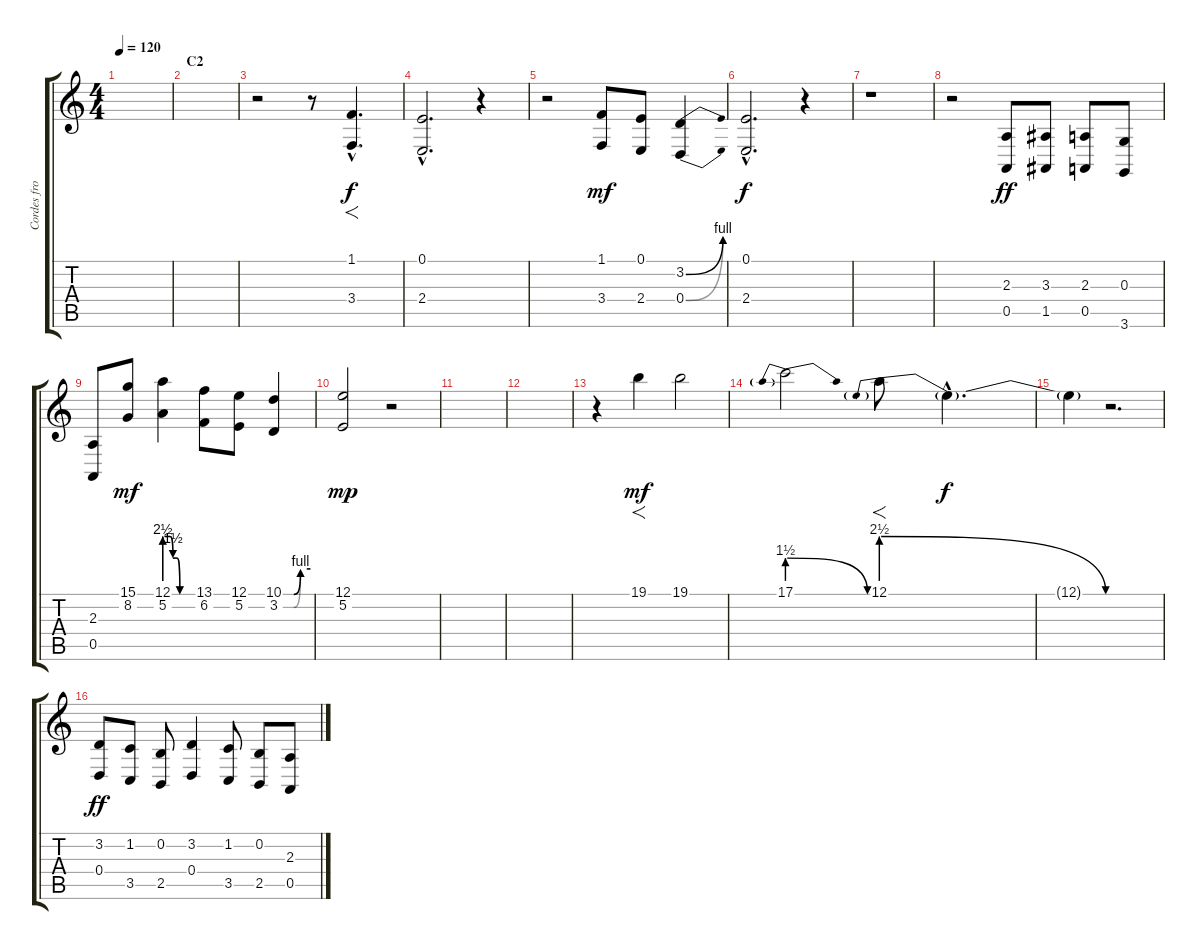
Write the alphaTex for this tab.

\track ("Cordes frottées" "Cordes fro") {instrument stringensemble1}
\staff {score tabs}
\tuning (E4 B3 G3 D3 A2 E2) {hide}
\ts (4 4)
\tempo 120
\clef g2
\ks c
|
\section ("" "C2")
|
r.2 r.8 (1.1{hac} 3.4{hac}).4{f d} |
(0.1{hac} 2.4{hac}).2{d dy f} r.4 |
r.2 (1.1 3.4).8{dy mf} (0.1 2.4).8 (3.2{be (bend 0 0 60 4)} 0.4{be (bend 0 0 60 4)}).4 |
(0.1{hac} 2.4{hac}).2{d dy f} r.4 |
r.1 |
r.2 (2.3 0.5).8{dy ff} (3.3 1.5).8 (2.3 0.5).8 (0.3 3.6).8 |
(2.3 0.5).8 (15.1 8.2).8{dy mf} (12.1{be (custom 0 10 12 10 18 6 27 6 33 0 60 0)} 5.2{be (custom 0 10 12 10 18 6 27 6 33 0 60 0)}).4 (13.1 6.2).8 (12.1 5.2).8 (10.1{be (custom 0 0 23 0 38 4 60 4)} 3.2{be (custom 0 0 23 0 38 4 60 4)}).4 |
(12.1 5.2).2{dy mp} r.2 |
|
|
r.4 19.1.4{f dy mf} 19.1.2 |
17.1{be (prebendrelease 0 6 60 0)}.2 12.1{be (prebendrelease 0 10 60 0)}.8{f} 12.1{hac t}.4{d dy f} |
12.1{t}.4 r.2{d} |
(3.2 0.4).8{dy ff} (1.2 3.5).8 (0.2 2.5).8 (3.2 0.4).4 (1.2 3.5).8 (0.2 2.5).8 (2.3 0.5).8
